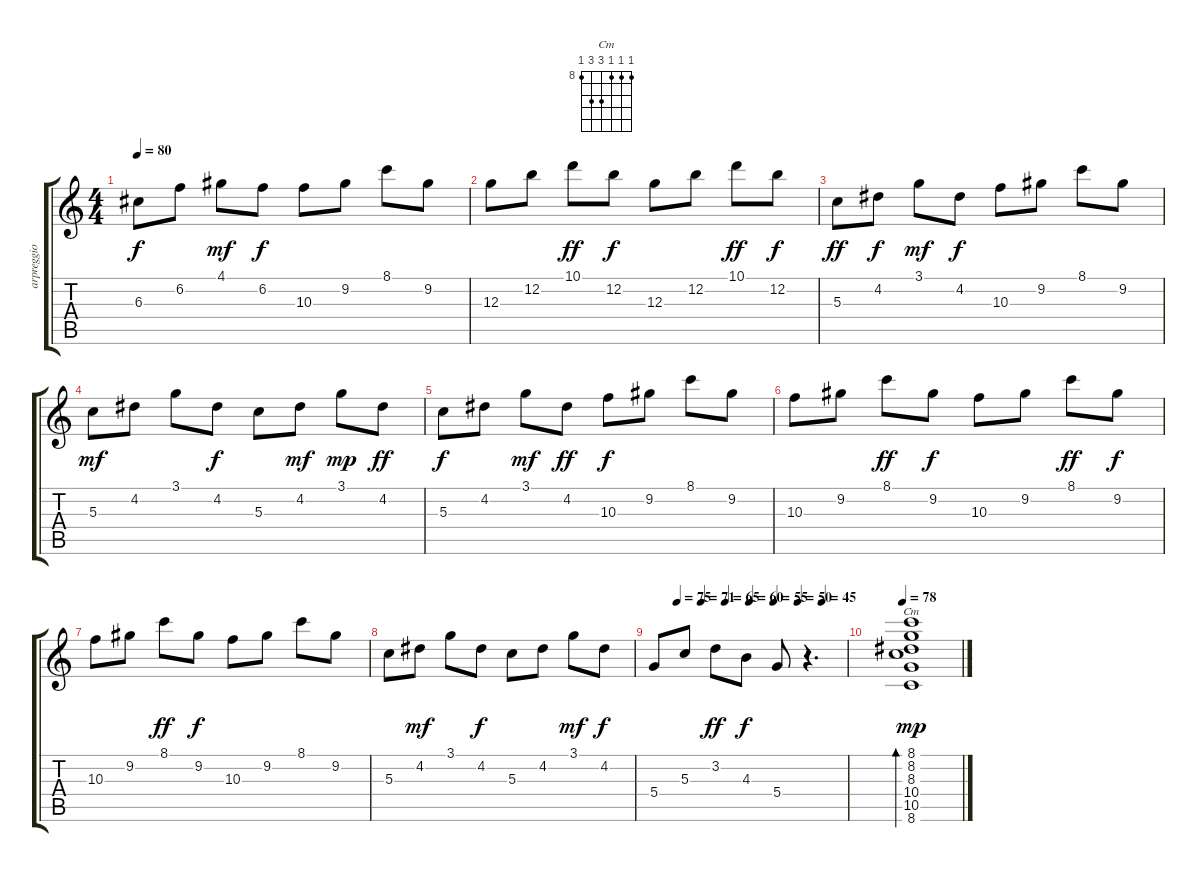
\track ("arpreggio" "arpreggio") {instrument acousticguitarsteel}
\staff {score tabs}
\tuning (E4 B3 G3 D3 A2 E2) {hide}
\chord ("Cm" 8 8 8 10 10 8) {firstfret 8}
\ts (4 4)
\tempo 80
\clef g2
\ks c
6.3.8{dy f} 6.2.8 4.1.8{dy mf} 6.2.8{dy f} 10.3.8 9.2.8 8.1.8 9.2.8 |
12.3.8 12.2.8 10.1.8{dy ff} 12.2.8{dy f} 12.3.8 12.2.8 10.1.8{dy ff} 12.2.8{dy f} |
5.3.8{dy ff} 4.2.8{dy f} 3.1.8{dy mf} 4.2.8{dy f} 10.3.8 9.2.8 8.1.8 9.2.8 |
5.3.8{dy mf} 4.2.8 3.1.8 4.2.8{dy f} 5.3.8 4.2.8{dy mf} 3.1.8{dy mp} 4.2.8{dy ff} |
5.3.8{dy f} 4.2.8 3.1.8{dy mf} 4.2.8{dy ff} 10.3.8{dy f} 9.2.8 8.1.8 9.2.8 |
10.3.8 9.2.8 8.1.8{dy ff} 9.2.8{dy f} 10.3.8 9.2.8 8.1.8{dy ff} 9.2.8{dy f} |
10.3.8 9.2.8 8.1.8{dy ff} 9.2.8{dy f} 10.3.8 9.2.8 8.1.8 9.2.8 |
5.3.8 4.2.8{dy mf} 3.1.8 4.2.8{dy f} 5.3.8 4.2.8 3.1.8{dy mf} 4.2.8{dy f} |
\tempo (75 0.125)
\tempo (71 0.25)
\tempo (65 0.375)
\tempo (60 0.5)
\tempo (55 0.625)
\tempo (50 0.75)
\tempo (45 0.875)
5.4.8 5.3.8 3.2.8{dy ff} 4.3.8{dy f} 5.4.8 r.4{d} |
\tempo 78
(8.1 8.2 8.3 10.4 10.5 8.6).1{bd 480 ch "Cm" dy mp}
